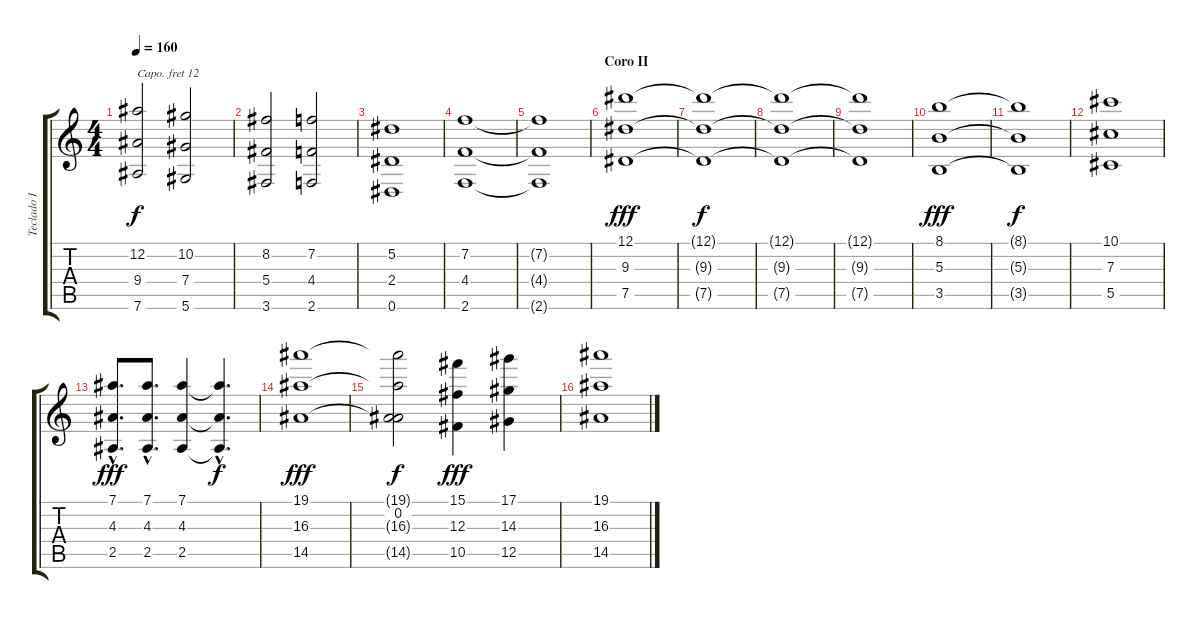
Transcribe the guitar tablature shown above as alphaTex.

\track ("Teclado I" "Teclado I") {instrument stringensemble1}
\staff {score tabs}
\capo 12
\tuning (Eb4 Bb3 Gb3 Db3 Ab2 Eb2) {hide}
\ts (4 4)
\tempo 160
\clef g2
\ks c
(12.2 9.4 7.6).2{dy f} (10.2 7.4 5.6).2 |
(8.2 5.4 3.6).2 (7.2 4.4 2.6).2 |
(5.2 2.4 0.6).1 |
(7.2 4.4 2.6).1 |
(7.2{t} 4.4{t} 2.6{t}).1 |
\section ("" "Coro II")
(12.1 9.3 7.5).1{dy fff volume 4} |
(12.1{t} 9.3{t} 7.5{t}).1{dy f} |
(12.1{t} 9.3{t} 7.5{t}).1 |
(12.1{t} 9.3{t} 7.5{t}).1 |
(8.1 5.3 3.5).1{dy fff} |
(8.1{t} 5.3{t} 3.5{t}).1{dy f} |
(10.1 7.3 5.5).1 |
(7.1{hac} 4.3{hac} 2.5{hac}).8{d dy fff} (7.1{hac} 4.3{hac} 2.5{hac}).8{d} (7.1 4.3 2.5).4 (7.1{hac t} 4.3{hac t} 2.5{hac t}).4{d dy f} |
(19.1 16.3 14.5).1{dy fff volume 7} |
(19.1{t} 0.2 16.3{t} 14.5{t}).2{dy f} (15.1 12.3 10.5).4{dy fff} (17.1 14.3 12.5).4 |
(19.1 16.3 14.5).1
